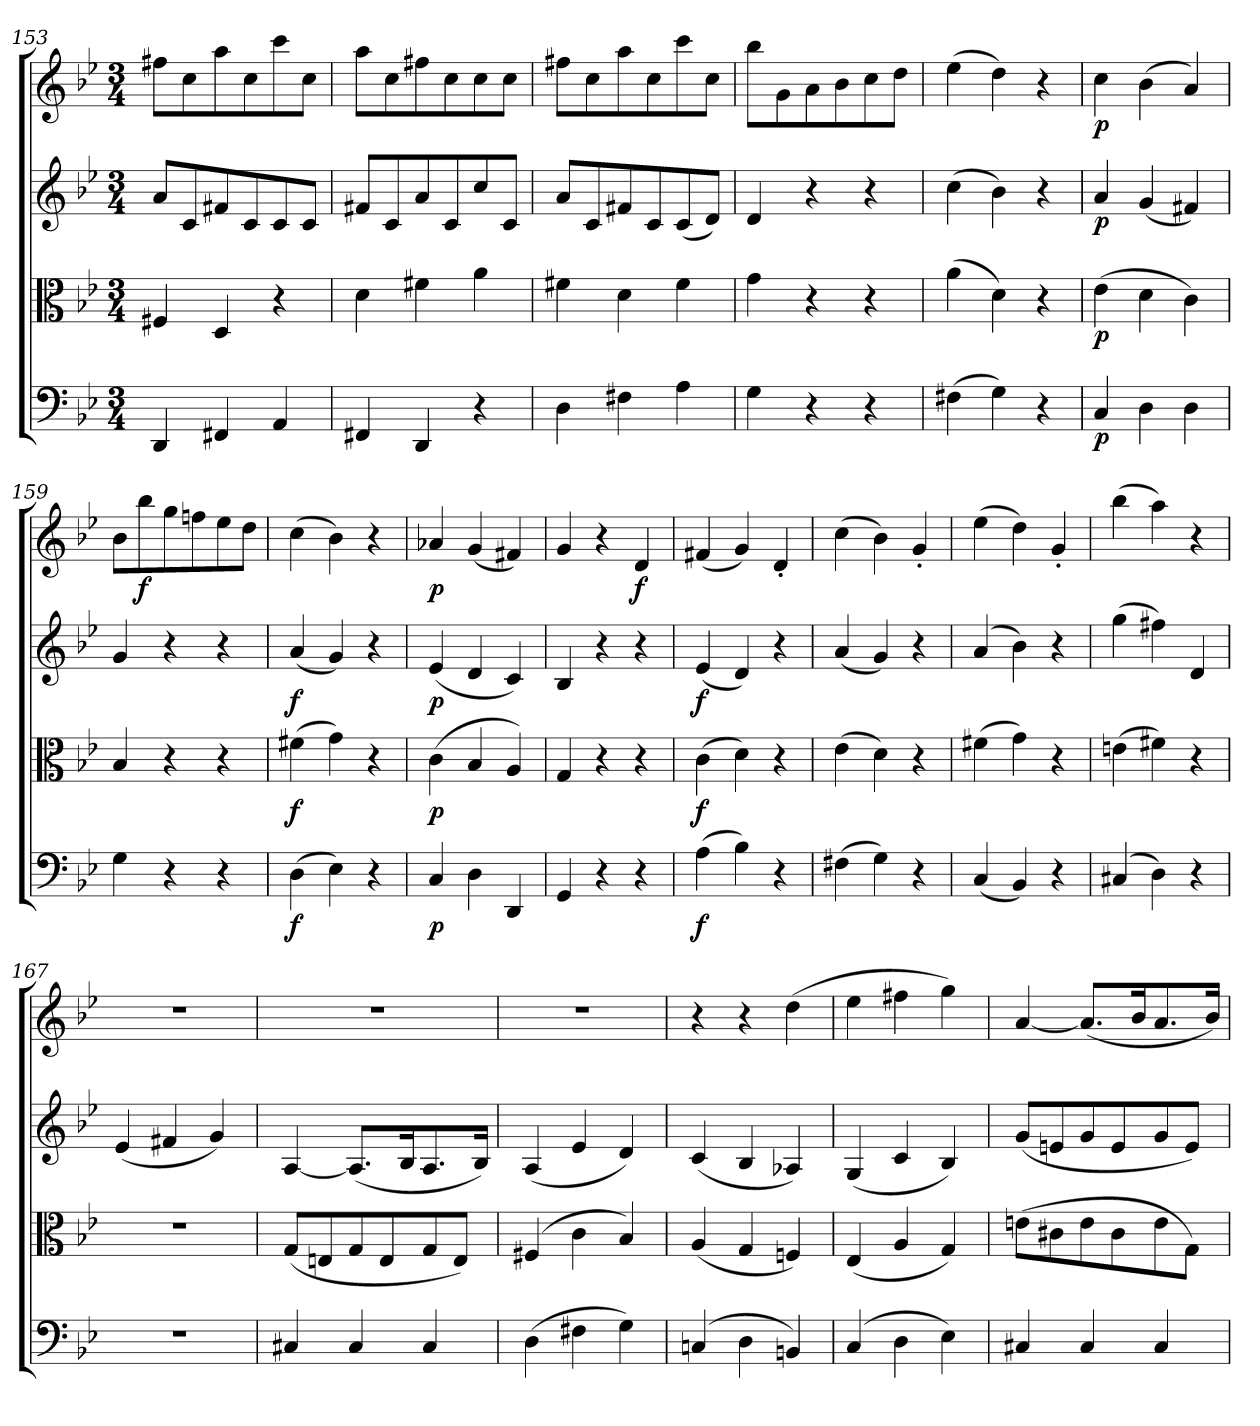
**kern	**dynam	**kern	**dynam	**kern	**dynam	**kern	**dynam
*part4	*part4	*part3	*part3	*part2	*part2	*part1	*part1
*staff4	*staff4	*staff3	*staff3	*staff2	*staff2	*staff1	*staff1
*clefF4	*	*clefC3	*	*clefG2	*	*clefG2	*
*k[b-e-]	*	*k[b-e-]	*	*k[b-e-]	*	*k[b-e-]	*
*g:	*	*g:	*	*g:	*	*g:	*
*M3/4	*	*M3/4	*	*M3/4	*	*M3/4	*
=153	=153	=153	=153	=153	=153	=153	=153
4DD/	.	4F#X/	.	8a/L	.	8ff#X\L	.
.	.	.	.	8c/	.	8cc\	.
4FF#X/	.	4D/	.	8f#X/	.	8aa\	.
.	.	.	.	8c/	.	8cc\	.
4AA/	.	4r	.	8c/	.	8ccc\	.
.	.	.	.	8c/J	.	8cc\J	.
=154	=154	=154	=154	=154	=154	=154	=154
4FF#X/	.	4d\	.	8f#X/L	.	8aa\L	.
.	.	.	.	8c/	.	8cc\	.
4DD/	.	4f#X\	.	8a/	.	8ff#X\	.
.	.	.	.	8c/	.	8cc\	.
4r	.	4a\	.	8cc/	.	8cc\	.
.	.	.	.	8c/J	.	8cc\J	.
=155	=155	=155	=155	=155	=155	=155	=155
4D\	.	4f#X\	.	8a/L	.	8ff#X\L	.
.	.	.	.	8c/	.	8cc\	.
4F#X\	.	4d\	.	8f#X/	.	8aa\	.
.	.	.	.	8c/	.	8cc\	.
4A\	.	4f#\	.	(8c/	.	8ccc\	.
.	.	.	.	8d/J)	.	8cc\J	.
=156	=156	=156	=156	=156	=156	=156	=156
4G\	.	4g\	.	4d/	.	8bb-\L	.
.	.	.	.	.	.	8g\	.
4r	.	4r	.	4r	.	8a\	.
.	.	.	.	.	.	8b-\	.
4r	.	4r	.	4r	.	8cc\	.
.	.	.	.	.	.	8dd\J	.
=157	=157	=157	=157	=157	=157	=157	=157
(4F#X\	.	(4a\	.	(4cc\	.	(4ee-\	.
4G\)	.	4d\)	.	4b-\)	.	4dd\)	.
4r	.	4r	.	4r	.	4r	.
=158	=158	=158	=158	=158	=158	=158	=158
4C/	p	(4e-\	p	4a/	p	4cc\	p
4D\	.	4d\	.	(4g/	.	(4b-\	.
4D\	.	4c\)	.	4f#X/)	.	4a/)	.
=159	=159	=159	=159	=159	=159	=159	=159
4G\	.	4B-/	.	4g/	.	8b-\L	.
.	.	.	.	.	.	8bb-\	f
4r	.	4r	.	4r	.	8gg\	.
.	.	.	.	.	.	8ffn\	.
4r	.	4r	.	4r	.	8ee-\	.
.	.	.	.	.	.	8dd\J	.
=160	=160	=160	=160	=160	=160	=160	=160
(4D\	f	(4f#X\	f	(4a/	f	(4cc\	.
4E-\)	.	4g\)	.	4g/)	.	4b-\)	.
4r	.	4r	.	4r	.	4r	.
=161	=161	=161	=161	=161	=161	=161	=161
4C/	p	(4c\	p	(4e-/	p	4a-X/	p
4D\	.	4B-/	.	4d/	.	(4g/	.
4DD/	.	4A/)	.	4c/)	.	4f#X/)	.
=162	=162	=162	=162	=162	=162	=162	=162
4GG/	.	4G/	.	4B-/	.	4g/	.
4r	.	4r	.	4r	.	4r	.
4r	.	4r	.	4r	.	4d/	f
=163	=163	=163	=163	=163	=163	=163	=163
(4A\	f	(4c\	f	(4e-/	f	(4f#X/	.
4B-\)	.	4d\)	.	4d/)	.	4g/)	.
4r	.	4r	.	4r	.	4d'/	.
=164	=164	=164	=164	=164	=164	=164	=164
(4F#X\	.	(4e-\	.	(4a/	.	(4cc\	.
4G\)	.	4d\)	.	4g/)	.	4b-\)	.
4r	.	4r	.	4r	.	4g'/	.
=165	=165	=165	=165	=165	=165	=165	=165
(4C/	.	(4f#X\	.	(4a/	.	(4ee-\	.
4BB-/)	.	4g\)	.	4b-\)	.	4dd\)	.
4r	.	4r	.	4r	.	4g'/	.
=166	=166	=166	=166	=166	=166	=166	=166
(4C#X/	.	(4en\	.	(4gg\	.	(4bb-\	.
4D\)	.	4f#X\)	.	4ff#X\)	.	4aa\)	.
4r	.	4r	.	4d/	.	4r	.
=167	=167	=167	=167	=167	=167	=167	=167
2.r	.	2.r	.	(4e-/	.	2.r	.
.	.	.	.	4f#X/	.	.	.
.	.	.	.	4g/)	.	.	.
=168	=168	=168	=168	=168	=168	=168	=168
4C#X/	.	(8G/L	.	[4A/	.	2.r	.
.	.	8En/	.	.	.	.	.
4C#/	.	8G/	.	(8.A/L]	.	.	.
.	.	8E/	.	.	.	.	.
.	.	.	.	16B-/K	.	.	.
4C#/	.	8G/	.	8.A/	.	.	.
.	.	8E/J)	.	.	.	.	.
.	.	.	.	16B-/Jk)	.	.	.
=169	=169	=169	=169	=169	=169	=169	=169
(4D\	.	(4F#X/	.	(4A/	.	2.r	.
4F#X\	.	4c\	.	4e-/	.	.	.
4G\)	.	4B-/)	.	4d/)	.	.	.
=170	=170	=170	=170	=170	=170	=170	=170
(4Cn/	.	(4A/	.	(4c/	.	4r	.
4D\	.	4G/	.	4B-/	.	4r	.
4BBn/)	.	4Fn/)	.	4A-X/)	.	(4dd\	.
=171	=171	=171	=171	=171	=171	=171	=171
(4C/	.	(4E-/	.	(4G/	.	4ee-\	.
4D\	.	4A/	.	4c/	.	4ff#X\	.
4E-\)	.	4G/)	.	4B-/)	.	4gg\)	.
=172	=172	=172	=172	=172	=172	=172	=172
4C#X/	.	(8en\L	.	(8g/L	.	[4a/	.
.	.	8c#X\	.	8en/	.	.	.
4C#/	.	8e\	.	8g/	.	(8.a/L]	.
.	.	8c#\	.	8e/	.	.	.
.	.	.	.	.	.	16b-/K	.
4C#/	.	8e\	.	8g/	.	8.a/	.
.	.	8G\J)	.	8e/J)	.	.	.
.	.	.	.	.	.	16b-/Jk)	.
=	=	=	=	=	=	=	=
*-	*-	*-	*-	*-	*-	*-	*-
